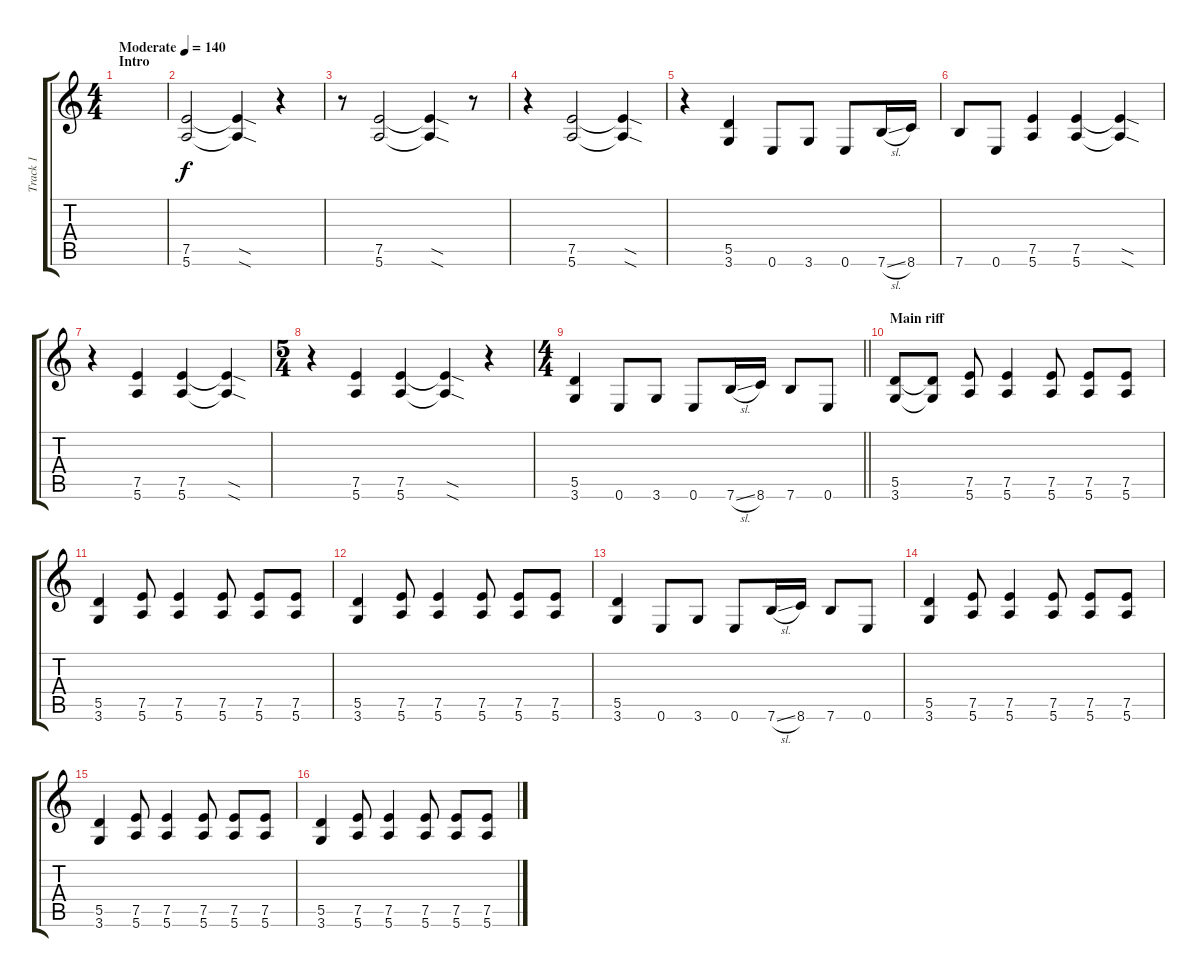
\track ("Track 1" "Track 1") {instrument distortionguitar}
\staff {score tabs}
\tuning (E4 B3 G3 D3 A2 E2) {hide}
\ts (4 4)
\section ("" "Intro")
\tempo (140 "Moderate")
\clef g2
\ks c
|
(7.5 5.6).2 (7.5{sod t} 5.6{sod t}).4 r.4 |
r.8 (7.5 5.6).2 (7.5{sod t} 5.6{sod t}).4 r.8 |
r.4 (7.5 5.6).2 (7.5{sod t} 5.6{sod t}).4 |
r.4 (5.5 3.6).4 0.6.8 3.6.8 0.6.8 7.6{sl}.16 8.6.16 |
7.6.8 0.6.8 (7.5 5.6).4 (7.5 5.6).4 (7.5{sod t} 5.6{sod t}).4 |
r.4 (7.5 5.6).4 (7.5 5.6).4 (7.5{sod t} 5.6{sod t}).4 |
\ts (5 4)
r.4 (7.5 5.6).4 (7.5 5.6).4 (7.5{sod t} 5.6{sod t}).4 r.4 |
\ts (4 4)
\barLineRight lightlight
(5.5 3.6).4 0.6.8 3.6.8 0.6.8 7.6{sl}.16 8.6.16 7.6.8 0.6.8 |
\section ("" "Main riff")
(5.5 3.6).8 (5.5{t} 3.6{t}).8 (7.5 5.6).8 (7.5 5.6).4 (7.5 5.6).8 (7.5 5.6).8 (7.5 5.6).8 |
(5.5 3.6).4 (7.5 5.6).8 (7.5 5.6).4 (7.5 5.6).8 (7.5 5.6).8 (7.5 5.6).8 |
(5.5 3.6).4 (7.5 5.6).8 (7.5 5.6).4 (7.5 5.6).8 (7.5 5.6).8 (7.5 5.6).8 |
(5.5 3.6).4 0.6.8 3.6.8 0.6.8 7.6{sl}.16 8.6.16 7.6.8 0.6.8 |
(5.5 3.6).4 (7.5 5.6).8 (7.5 5.6).4 (7.5 5.6).8 (7.5 5.6).8 (7.5 5.6).8 |
(5.5 3.6).4 (7.5 5.6).8 (7.5 5.6).4 (7.5 5.6).8 (7.5 5.6).8 (7.5 5.6).8 |
(5.5 3.6).4 (7.5 5.6).8 (7.5 5.6).4 (7.5 5.6).8 (7.5 5.6).8 (7.5 5.6).8
